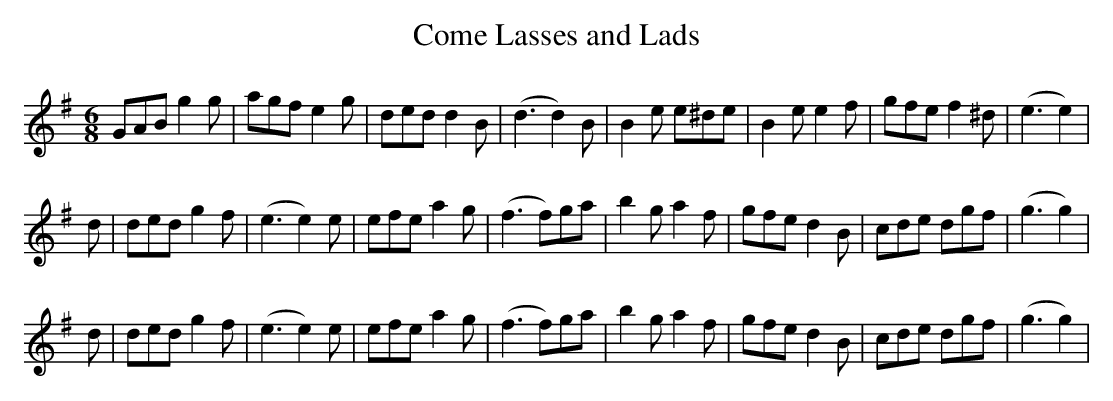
X:1
T:Come Lasses and Lads
M:6/8
L:1/8
K:G
GAB g2g | agf e2g | ded d2B | (d3 d2) B | B2e e^de | B2e e2f | gfe f2^d | (e3e2)|
d |ded g2f | (e3e2)e | efe a2g | (f3 f)ga | b2g a2f | gfe d2B | cde dgf | (g3g2)|
d |ded g2f | (e3e2)e | efe a2g | (f3 f)ga | b2g a2f | gfe d2B | cde dgf | (g3g2)|
